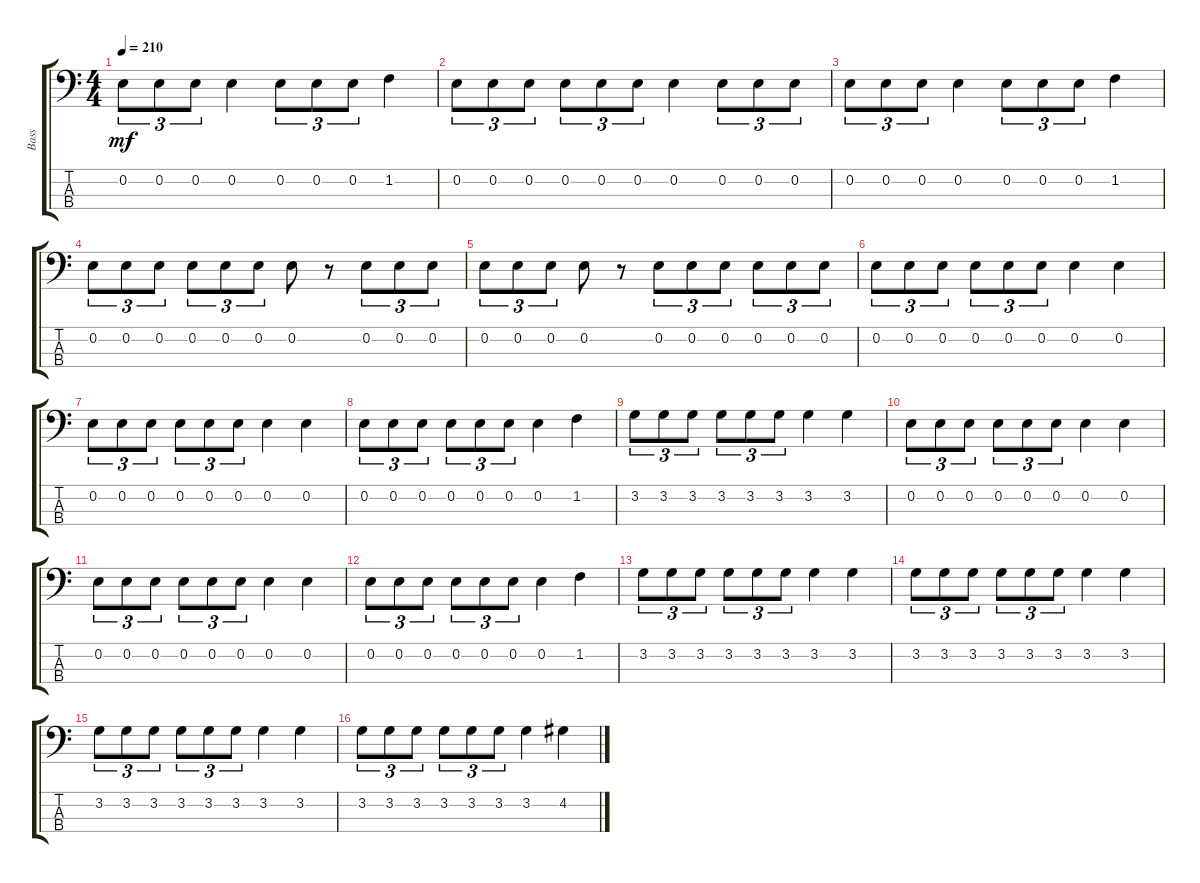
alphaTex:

\track ("Bass" "Bass") {instrument shamisen}
\staff {score tabs}
\tuning (A3 E3 C3 G3) {hide}
\ts (4 4)
\tempo 210
\clef f4
\ks c
0.2.8{tu (3 2) dy mf} 0.2.8{tu (3 2)} 0.2.8{tu (3 2)} 0.2.4 0.2.8{tu (3 2)} 0.2.8{tu (3 2)} 0.2.8{tu (3 2)} 1.2.4 |
0.2.8{tu (3 2)} 0.2.8{tu (3 2)} 0.2.8{tu (3 2)} 0.2.8{tu (3 2)} 0.2.8{tu (3 2)} 0.2.8{tu (3 2)} 0.2.4 0.2.8{tu (3 2)} 0.2.8{tu (3 2)} 0.2.8{tu (3 2)} |
0.2.8{tu (3 2)} 0.2.8{tu (3 2)} 0.2.8{tu (3 2)} 0.2.4 0.2.8{tu (3 2)} 0.2.8{tu (3 2)} 0.2.8{tu (3 2)} 1.2.4 |
0.2.8{tu (3 2)} 0.2.8{tu (3 2)} 0.2.8{tu (3 2)} 0.2.8{tu (3 2)} 0.2.8{tu (3 2)} 0.2.8{tu (3 2)} 0.2.8 r.8 0.2.8{tu (3 2)} 0.2.8{tu (3 2)} 0.2.8{tu (3 2)} |
0.2.8{tu (3 2)} 0.2.8{tu (3 2)} 0.2.8{tu (3 2)} 0.2.8 r.8 0.2.8{tu (3 2)} 0.2.8{tu (3 2)} 0.2.8{tu (3 2)} 0.2.8{tu (3 2)} 0.2.8{tu (3 2)} 0.2.8{tu (3 2)} |
0.2.8{tu (3 2)} 0.2.8{tu (3 2)} 0.2.8{tu (3 2)} 0.2.8{tu (3 2)} 0.2.8{tu (3 2)} 0.2.8{tu (3 2)} 0.2.4 0.2.4 |
0.2.8{tu (3 2)} 0.2.8{tu (3 2)} 0.2.8{tu (3 2)} 0.2.8{tu (3 2)} 0.2.8{tu (3 2)} 0.2.8{tu (3 2)} 0.2.4 0.2.4 |
0.2.8{tu (3 2)} 0.2.8{tu (3 2)} 0.2.8{tu (3 2)} 0.2.8{tu (3 2)} 0.2.8{tu (3 2)} 0.2.8{tu (3 2)} 0.2.4 1.2.4 |
3.2.8{tu (3 2)} 3.2.8{tu (3 2)} 3.2.8{tu (3 2)} 3.2.8{tu (3 2)} 3.2.8{tu (3 2)} 3.2.8{tu (3 2)} 3.2.4 3.2.4 |
0.2.8{tu (3 2)} 0.2.8{tu (3 2)} 0.2.8{tu (3 2)} 0.2.8{tu (3 2)} 0.2.8{tu (3 2)} 0.2.8{tu (3 2)} 0.2.4 0.2.4 |
0.2.8{tu (3 2)} 0.2.8{tu (3 2)} 0.2.8{tu (3 2)} 0.2.8{tu (3 2)} 0.2.8{tu (3 2)} 0.2.8{tu (3 2)} 0.2.4 0.2.4 |
0.2.8{tu (3 2)} 0.2.8{tu (3 2)} 0.2.8{tu (3 2)} 0.2.8{tu (3 2)} 0.2.8{tu (3 2)} 0.2.8{tu (3 2)} 0.2.4 1.2.4 |
3.2.8{tu (3 2)} 3.2.8{tu (3 2)} 3.2.8{tu (3 2)} 3.2.8{tu (3 2)} 3.2.8{tu (3 2)} 3.2.8{tu (3 2)} 3.2.4 3.2.4 |
3.2.8{tu (3 2)} 3.2.8{tu (3 2)} 3.2.8{tu (3 2)} 3.2.8{tu (3 2)} 3.2.8{tu (3 2)} 3.2.8{tu (3 2)} 3.2.4 3.2.4 |
3.2.8{tu (3 2)} 3.2.8{tu (3 2)} 3.2.8{tu (3 2)} 3.2.8{tu (3 2)} 3.2.8{tu (3 2)} 3.2.8{tu (3 2)} 3.2.4 3.2.4 |
3.2.8{tu (3 2)} 3.2.8{tu (3 2)} 3.2.8{tu (3 2)} 3.2.8{tu (3 2)} 3.2.8{tu (3 2)} 3.2.8{tu (3 2)} 3.2.4 4.2.4
